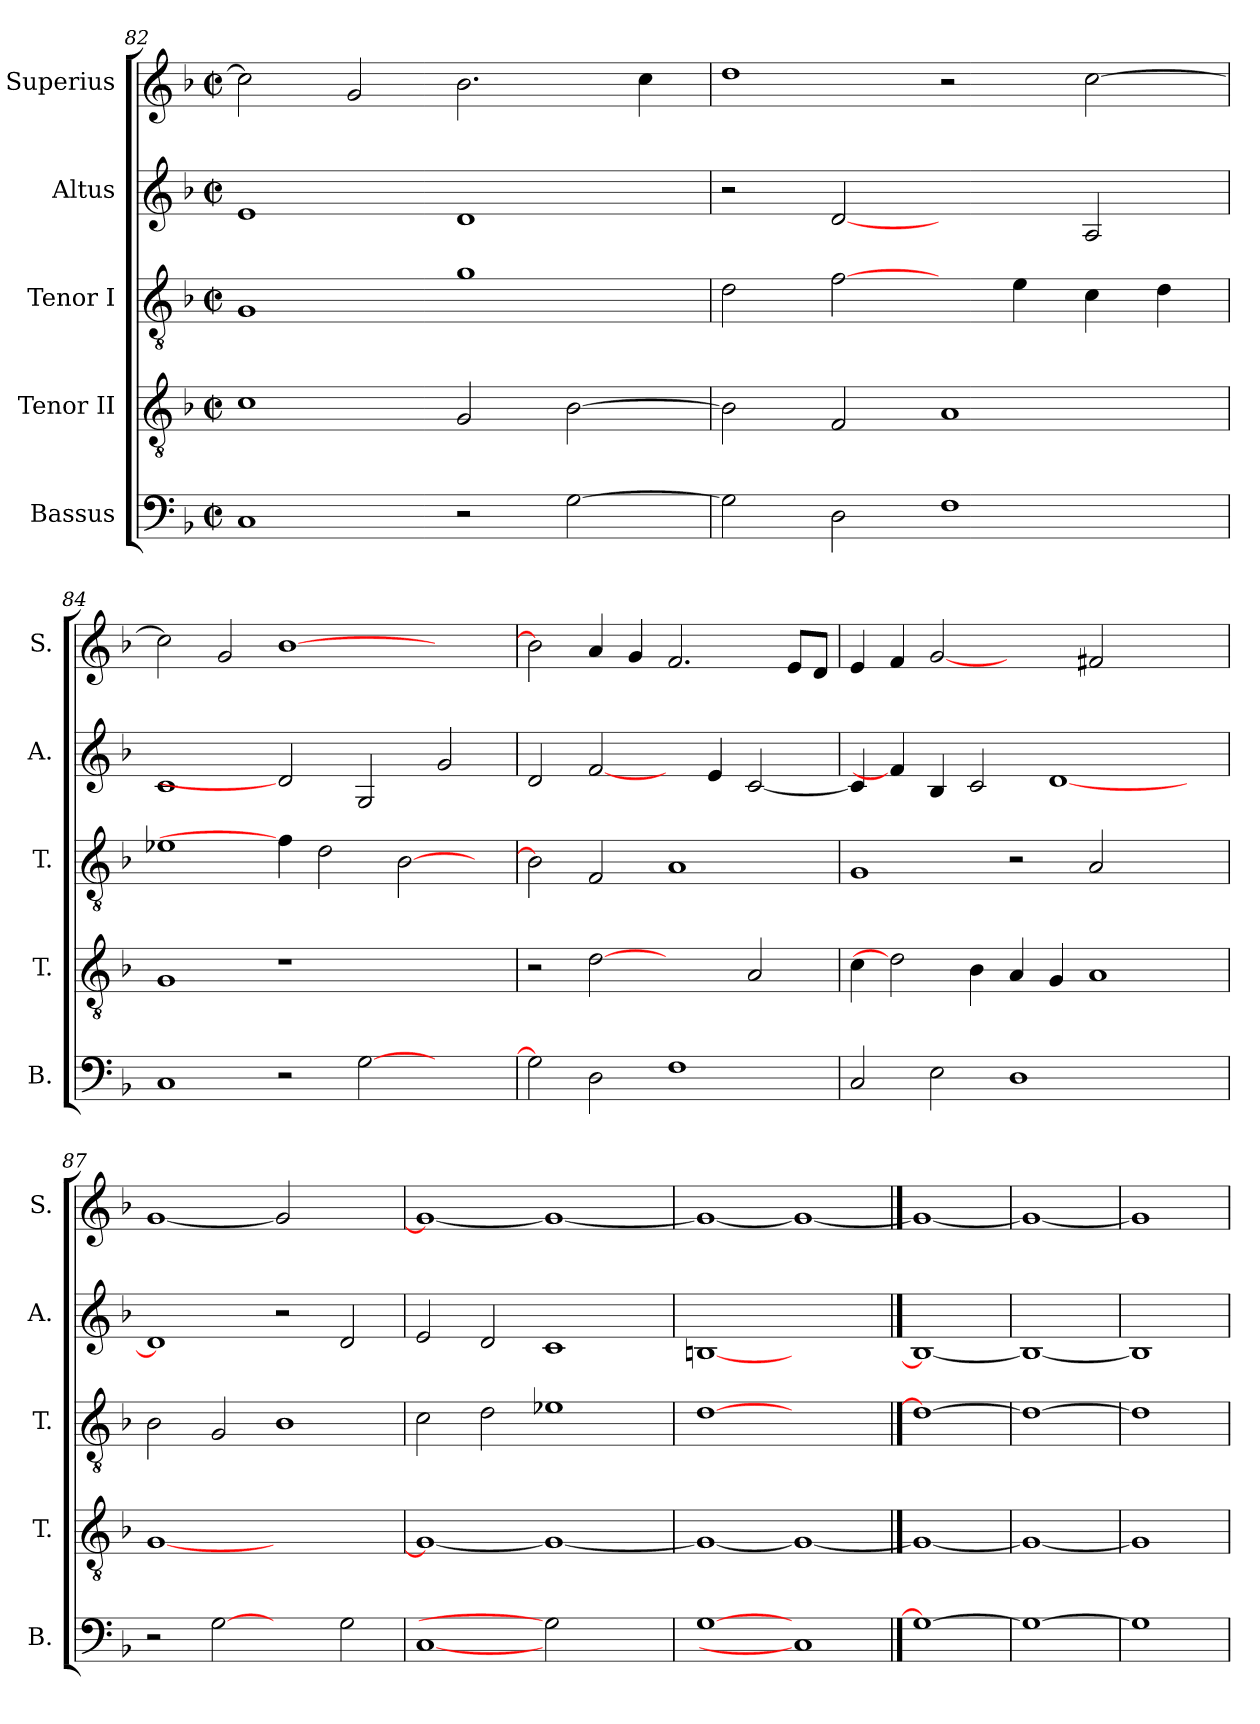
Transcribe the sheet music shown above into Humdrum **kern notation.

**kern	**kern	**kern	**kern	**kern
*part5	*part4	*part3	*part2	*part1
*staff5	*staff4	*staff3	*staff2	*staff1
*I"Bassus	*I"Tenor II	*I"Tenor I	*I"Altus	*I"Superius
*I'B.	*I'T.	*I'T.	*I'A.	*I'S.
*clefF4	*clefGv2	*clefGv2	*clefG2	*clefG2
*	*ITrd7c12	*ITrd7c12	*	*
*k[b-]	*k[b-]	*k[b-]	*k[b-]	*k[b-]
*F:	*F:	*F:	*F:	*F:
*M2/2	*M2/2	*M2/2	*M2/2	*M2/2
*met(c|)	*met(c|)	*met(c|)	*met(c|)	*met(c|)
=82	=82	=82	=82	=82
1Ci	1Ci	1GGi	1ei	2cci\]
.	.	.	.	2gi/
2r	2GGi/	1Gi	1di	2.b-i\
[>2Gi\	[>2BB-i\	.	.	.
.	.	.	.	4cci\
=83	=83	=83	=83	=83
2Gi\]	2BB-i\]	2Di\	2r	1ddi
2Di\	2FFi/	[2Fi\	[2di	.
1Fi	1AAi	4ryy	2ryy	2r
.	.	4Ei\	.	.
.	.	4Ci\	2Ai/	[>2cci\
.	.	4Di\	.	.
=84	=84	=84	=84	=84
1Ci	1GGi	1E-Xi	1ci	2cci\]
.	.	.	.	2gi/
2r	1r	4Fi\]	2di]	[>1b-i
.	.	2Di\	.	.
[>2Gi\	.	.	2Gi/	.
.	.	[>2BB-i\	.	.
2ryy	2ryy	.	2gi/	2ryy
.	.	4ryy	.	.
!!LO:LB:g=z
=85	=85	=85	=85	=85
2Gi\]	2r	2BB-i\]	2di/	2b-i\]
2Di\	[2Di	2FFi/	[2fi/	4ai/
.	.	.	.	4gi/
1Fi	2ryy	1AAi	4ryy	2.fi/
.	.	.	4ei/	.
.	2AAi/	.	[<2ci/	.
.	.	.	.	8ei/L
.	.	.	.	8di/J
=86	=86	=86	=86	=86
2Ci/	4Ci\	1GGi	4ci/]	4ei/
.	2Di]	.	4fi/]	4fi/
2Ei\	.	.	4B-i/	[2gi
.	4BB-i\	.	2ci/	.
1Di	4AAi/	2r	.	2ryy
.	4GGi/	.	[<1di	.
.	1AAi	2AAi/	.	2f#Xi/
2ryy	.	2ryy	.	2ryy
.	.	.	4ryy	.
=87	=87	=87	=87	=87
2r	[<1GGi	2BB-i\	1di]	[<1gi
[2Gi	.	2GGi/	.	.
2ryy	1ryy	1BB-i	2r	2gi]
2Gi\	.	.	2di/	2ryy
=88	=88	=88	=88	=88
[1Ci	1GGi_<	2Ci\	2ei/	1gi_<
.	.	2Di\	2di/	.
2Gi]	1GGi_	1E-Xi	1ci	1gi_
2ryy	.	.	.	.
=89	=89	=89	=89	=89
[1Gi	1GGi_<	[1Di	[1Bni	1gi_<
1Ci]	1GGi_	1ryy	1ryy	1gi_
==90	==90	==90	==90	==90
1Gi_	1GGi_	1Di_	1Bi_	1gi_
=91	=91	=91	=91	=91
1Gi_	1GGi_	1Di_	1Bi_	1gi_
=92	=92	=92	=92	=92
1Gi]	1GGi]	1Di]	1Bi]	1gi]
=	=	=	=	=
*-	*-	*-	*-	*-
